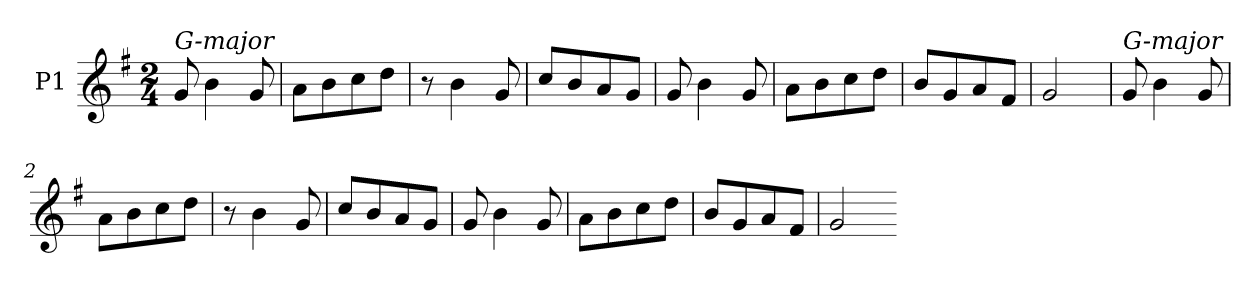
**kern
*part1
*staff1
*I"P1
*clefG2
*k[f#]
*G:
*M2/4
=1
!LO:TX:a:i:t=G-major
8g
4b
8g
=2
8aL
8b
8cc
8ddJ
=3
8r
4b
8g
=4
8ccL
8b
8a
8gJ
=5
8g
4b
8g
=6
8aL
8b
8cc
8ddJ
=7
8bL
8g
8a
8f#J
=8
2g
=1
!LO:TX:a:i:t=G-major
8g
4b
8g
=2
8aL
8b
8cc
8ddJ
=3
8r
4b
8g
=4
8ccL
8b
8a
8gJ
=5
8g
4b
8g
=6
8aL
8b
8cc
8ddJ
=7
8bL
8g
8a
8f#J
=8
2g
=-
*-
